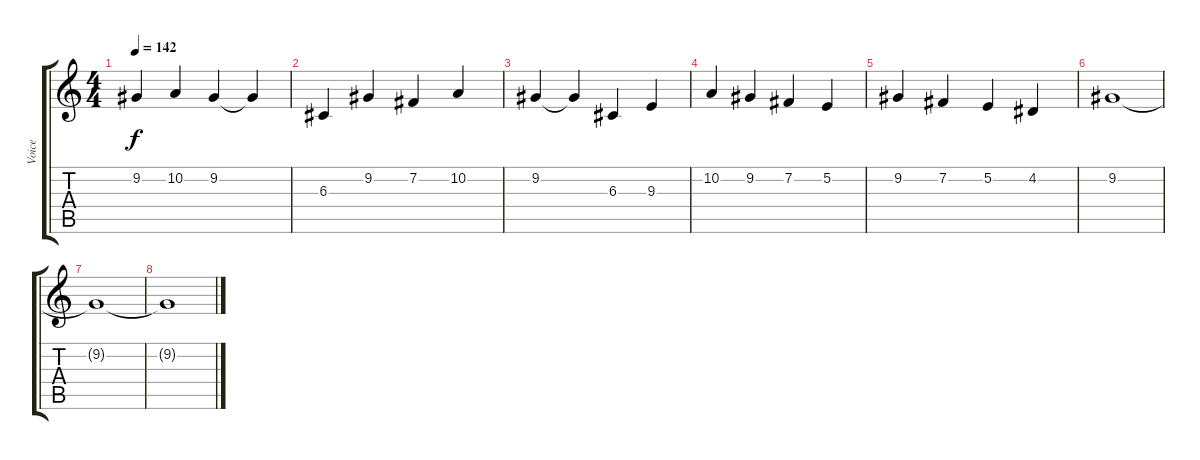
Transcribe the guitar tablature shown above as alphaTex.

\track ("Voice" "Voice") {instrument choiraahs}
\staff {score tabs}
\tuning (E4 B3 G3 D3 A2 E2) {hide}
\ts (4 4)
\tempo 142
\clef g2
\ks c
9.2.4{dy f} 10.2.4 9.2.4 9.2{t}.4 |
6.3.4 9.2.4 7.2.4 10.2.4 |
9.2.4 9.2{t}.4 6.3.4 9.3.4 |
10.2.4 9.2.4 7.2.4 5.2.4 |
9.2.4 7.2.4 5.2.4 4.2.4 |
9.2.1 |
9.2{t}.1 |
9.2{t}.1
